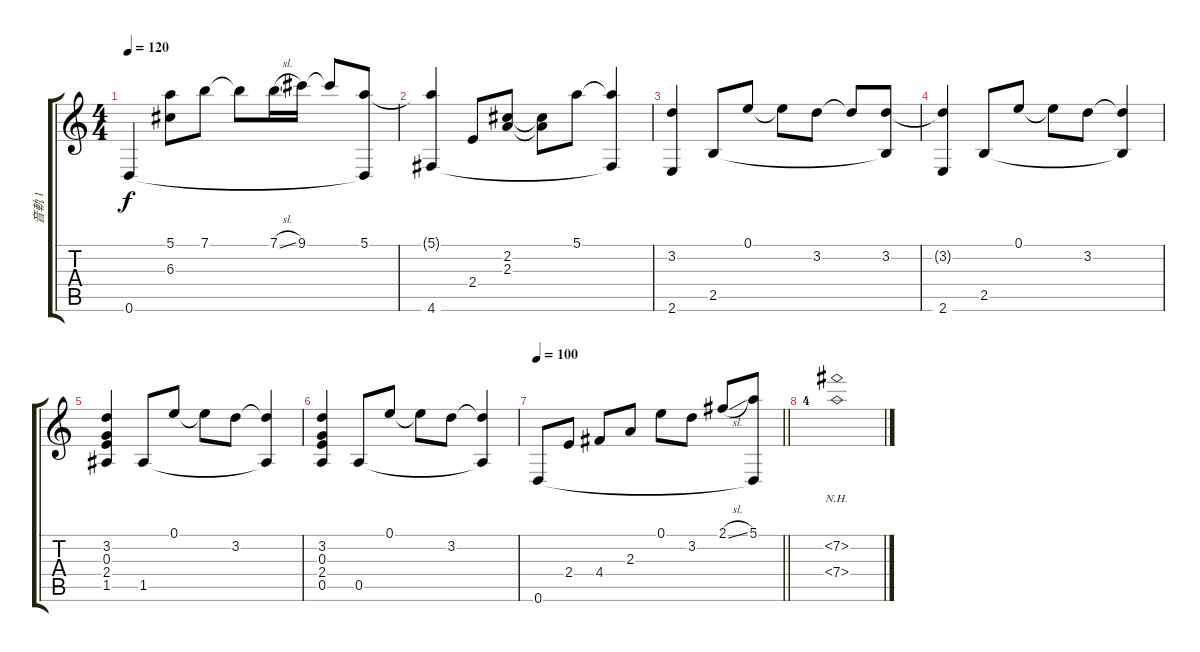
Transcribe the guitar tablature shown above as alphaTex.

\track ("音軌 1" "音軌 1") {instrument acousticguitarsteel}
\staff {score tabs}
\tuning (E4 B3 G3 D3 A2 D2) {hide}
\ts (4 4)
\tempo 120
\clef g2
\ks c
0.6.4{dy f} (5.1 6.3).8 7.1.8 7.1{t}.8 7.1{sl}.16 9.1.16 9.1{t}.8 (5.1 0.6{t}).8 |
(5.1{t} 4.6).4 2.4.8 (2.2 2.3).8 (2.2{t} 2.3{t}).8 5.1.8 (5.1{t} 4.6{t}).4 |
(3.2 2.6).4 2.5.8 0.1.8 0.1{t}.8 3.2.8 3.2{t}.8 (3.2 2.5{t}).8 |
(3.2{t} 2.6).4 2.5.8 0.1.8 0.1{t}.8 3.2.8 (3.2{t} 2.5{t}).4 |
(3.2 0.3 2.4 1.5).4 1.5.8 0.1.8 0.1{t}.8 3.2.8 (3.2{t} 1.5{t}).4 |
(3.2 0.3 2.4 0.5).4 0.5.8 0.1.8 0.1{t}.8 3.2.8 (3.2{t} 0.5{t}).4 |
\tempo 100
\barLineRight lightlight
0.6.8 2.4.8 4.4.8 2.3.8 0.1.8 3.2.8 2.1{sl}.8 (5.1 0.6{t}).8 |
(7.2{nh} 7.4{nh lf 5}).1
